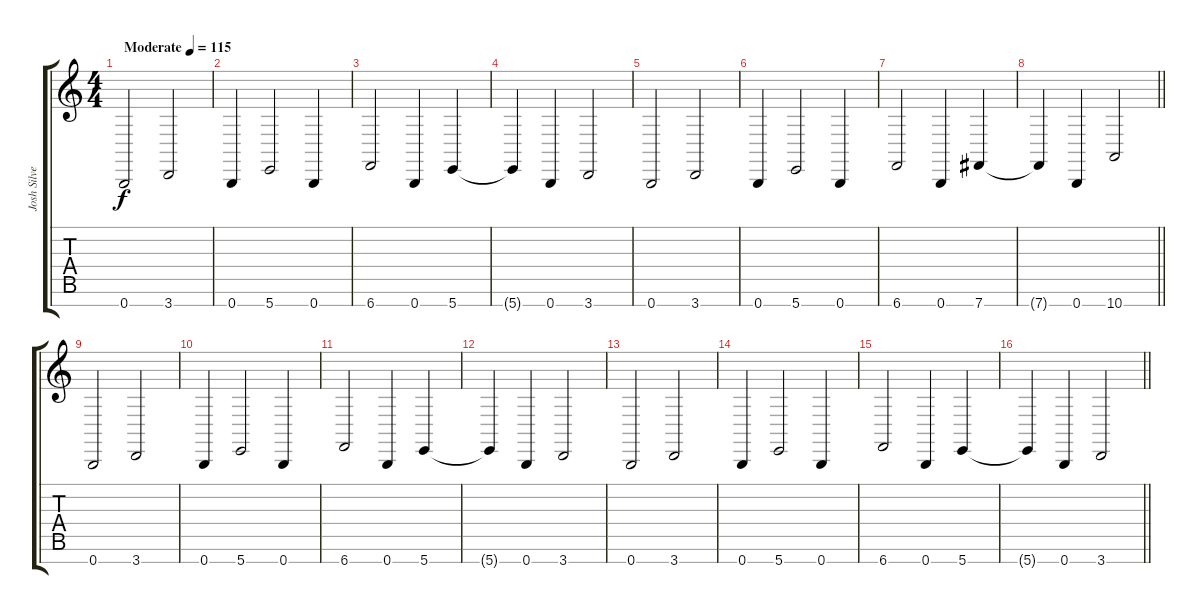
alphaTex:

\track ("Josh Silver" "Josh Silve") {instrument lead2sawtooth}
\staff {score tabs}
\tuning (E4 B3 G3 D3 A2 E2 B1) {hide}
\ts (4 4)
\tempo (115 "Moderate")
\clef g2
\ks c
0.7.2{dy f instrument lead2sawtooth} 3.7.2 |
0.7.4 5.7.2 0.7.4 |
6.7.2 0.7.4 5.7.4 |
5.7{t}.4 0.7.4 3.7.2 |
0.7.2 3.7.2 |
0.7.4 5.7.2 0.7.4 |
6.7.2 0.7.4 7.7.4 |
\barLineRight lightlight
7.7{t}.4 0.7.4 10.7.2 |
\section ("" "")
0.7.2 3.7.2 |
0.7.4 5.7.2 0.7.4 |
6.7.2 0.7.4 5.7.4 |
5.7{t}.4 0.7.4 3.7.2 |
0.7.2 3.7.2 |
0.7.4 5.7.2 0.7.4 |
6.7.2 0.7.4 5.7.4 |
\barLineRight lightlight
5.7{t}.4 0.7.4 3.7.2
